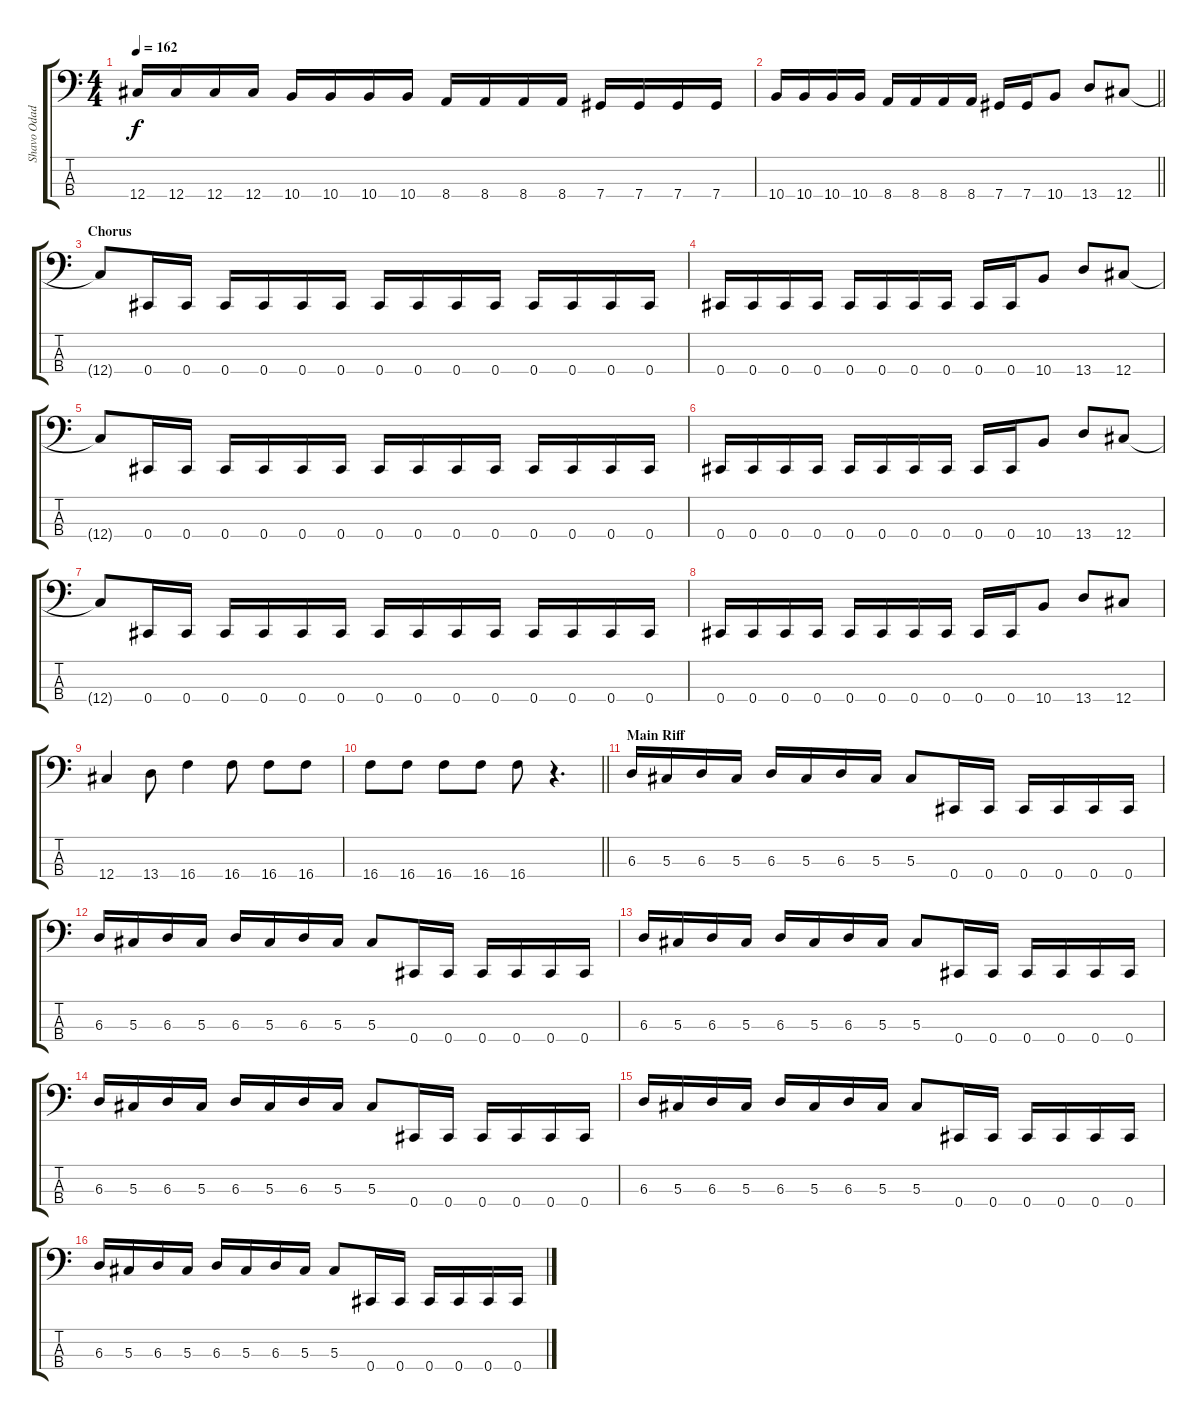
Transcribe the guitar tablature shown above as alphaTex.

\track ("Shavo Odadjian" "Shavo Odad") {instrument electricbassfinger}
\staff {score tabs}
\tuning (Gb2 Db2 Ab1 Db1) {hide}
\ts (4 4)
\tempo 162
\clef f4
\ks c
12.4.16{dy f} 12.4.16 12.4.16 12.4.16 10.4.16 10.4.16 10.4.16 10.4.16 8.4.16 8.4.16 8.4.16 8.4.16 7.4.16 7.4.16 7.4.16 7.4.16 |
\barLineRight lightlight
10.4.16 10.4.16 10.4.16 10.4.16 8.4.16 8.4.16 8.4.16 8.4.16 7.4.16 7.4.16 10.4.8 13.4.8 12.4.8 |
\section ("" "Chorus")
12.4{t}.8 0.4.16 0.4.16 0.4.16 0.4.16 0.4.16 0.4.16 0.4.16 0.4.16 0.4.16 0.4.16 0.4.16 0.4.16 0.4.16 0.4.16 |
0.4.16 0.4.16 0.4.16 0.4.16 0.4.16 0.4.16 0.4.16 0.4.16 0.4.16 0.4.16 10.4.8 13.4.8 12.4.8 |
12.4{t}.8 0.4.16 0.4.16 0.4.16 0.4.16 0.4.16 0.4.16 0.4.16 0.4.16 0.4.16 0.4.16 0.4.16 0.4.16 0.4.16 0.4.16 |
0.4.16 0.4.16 0.4.16 0.4.16 0.4.16 0.4.16 0.4.16 0.4.16 0.4.16 0.4.16 10.4.8 13.4.8 12.4.8 |
12.4{t}.8 0.4.16 0.4.16 0.4.16 0.4.16 0.4.16 0.4.16 0.4.16 0.4.16 0.4.16 0.4.16 0.4.16 0.4.16 0.4.16 0.4.16 |
0.4.16 0.4.16 0.4.16 0.4.16 0.4.16 0.4.16 0.4.16 0.4.16 0.4.16 0.4.16 10.4.8 13.4.8 12.4.8 |
12.4.4 13.4.8 16.4.4 16.4.8 16.4.8 16.4.8 |
\barLineRight lightlight
16.4.8 16.4.8 16.4.8 16.4.8 16.4.8 r.4{d} |
\section ("" "Main Riff")
6.3.16 5.3.16 6.3.16 5.3.16 6.3.16 5.3.16 6.3.16 5.3.16 5.3.8 0.4.16 0.4.16 0.4.16 0.4.16 0.4.16 0.4.16 |
6.3.16 5.3.16 6.3.16 5.3.16 6.3.16 5.3.16 6.3.16 5.3.16 5.3.8 0.4.16 0.4.16 0.4.16 0.4.16 0.4.16 0.4.16 |
6.3.16 5.3.16 6.3.16 5.3.16 6.3.16 5.3.16 6.3.16 5.3.16 5.3.8 0.4.16 0.4.16 0.4.16 0.4.16 0.4.16 0.4.16 |
6.3.16 5.3.16 6.3.16 5.3.16 6.3.16 5.3.16 6.3.16 5.3.16 5.3.8 0.4.16 0.4.16 0.4.16 0.4.16 0.4.16 0.4.16 |
6.3.16 5.3.16 6.3.16 5.3.16 6.3.16 5.3.16 6.3.16 5.3.16 5.3.8 0.4.16 0.4.16 0.4.16 0.4.16 0.4.16 0.4.16 |
6.3.16 5.3.16 6.3.16 5.3.16 6.3.16 5.3.16 6.3.16 5.3.16 5.3.8 0.4.16 0.4.16 0.4.16 0.4.16 0.4.16 0.4.16
